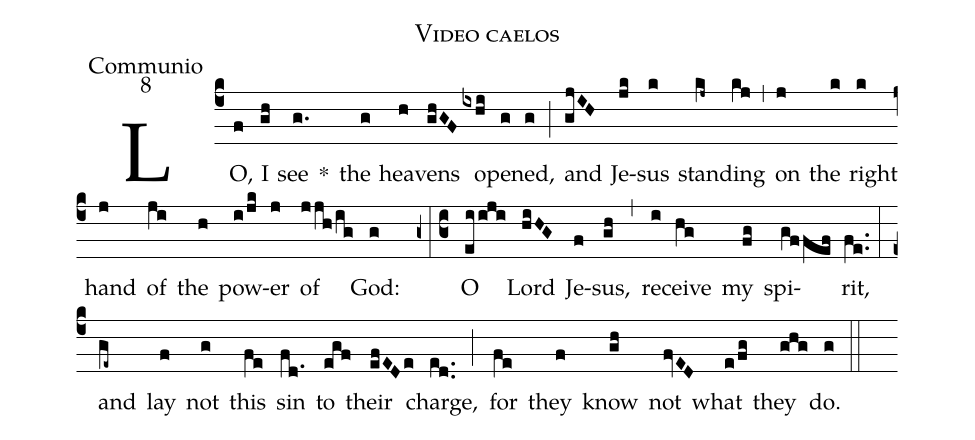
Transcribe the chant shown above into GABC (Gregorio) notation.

name:Video caelos;
office-part:Communio;
mode:8;
%%
(c4) LO,(f) I(gh) see(g.) *() the(g) hea(h)vens(ghGF) o(ixhi)pe(g)ned,(g) (;) and(gjIH) Je(jk)sus(k) stan(kj~)ding(kj) (,) on(j) the(k) right(k) hand(j) of(ji) the(h) pow(i/jk)er(j) of(jjh/ig) God:(g) (z0:c3) O(eiiji) Lord(hiHG) Je(f)sus,(gh) (,) re(i)ceive(hg) my(fg) spi(gffef)rit,(fe..) (z0:c4) and(ge~) lay(f) not(g) this(fe) sin(fd.1) to(egf) their(efEDe) charge,(ed..) (;) for(fe) they(f) know(gh) not(fvED) what(e/fg) they(ghg) do.(g) (::)
